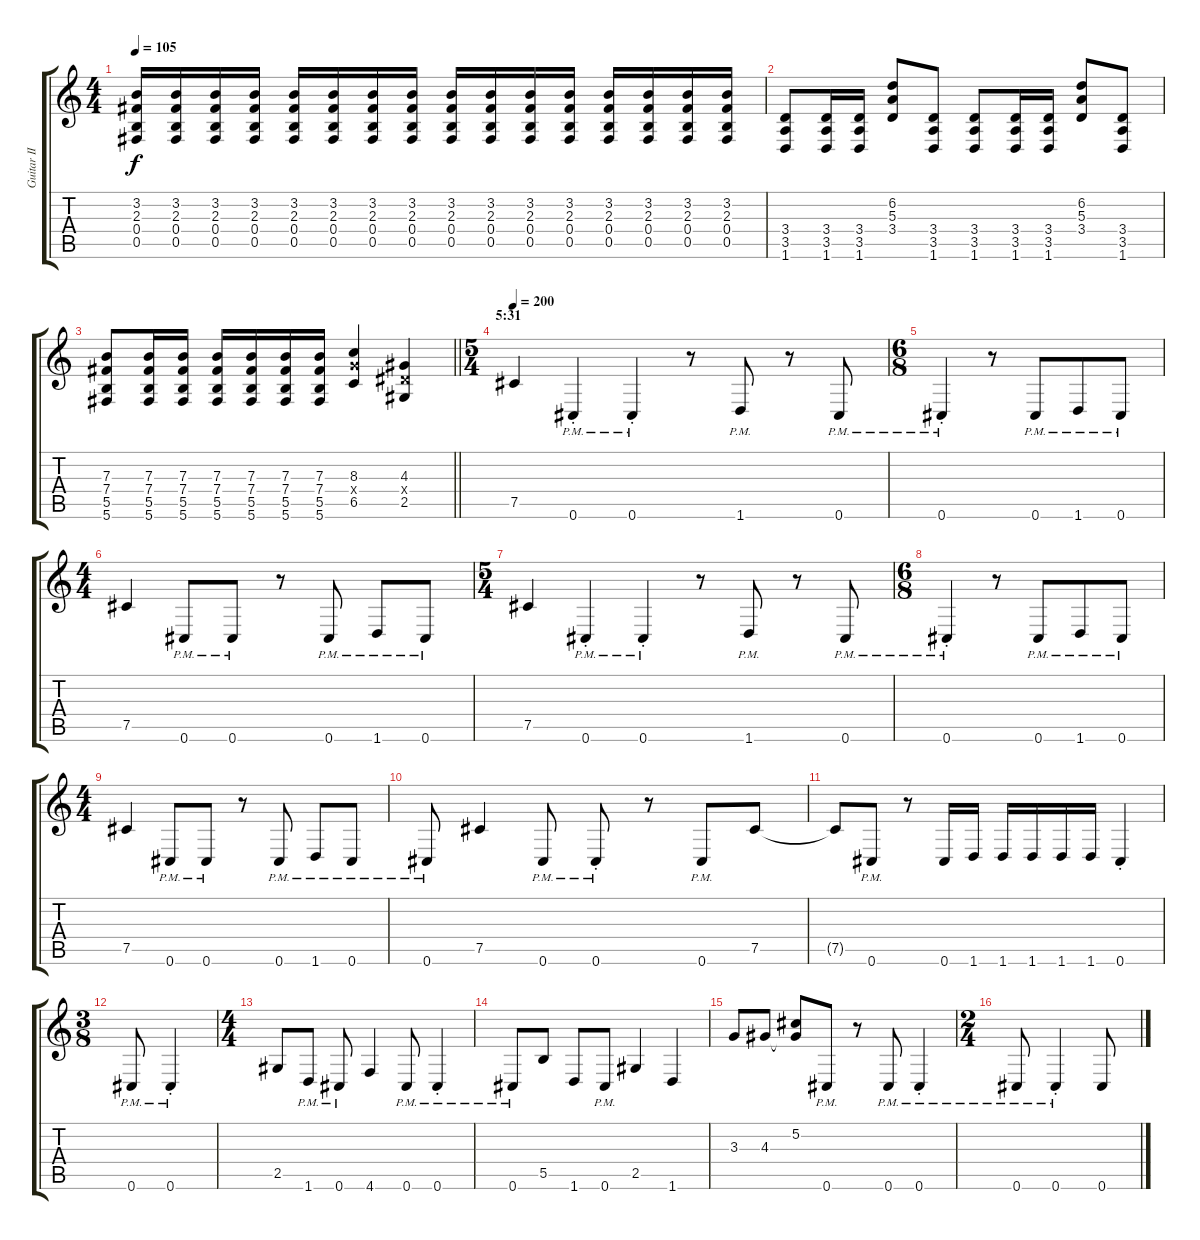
\track ("Guitar II" "Guitar II") {instrument distortionguitar}
\staff {score tabs}
\tuning (Db4 Ab3 E3 B2 Gb2 Db2) {hide}
\ts (4 4)
\tempo 105
\clef g2
\ks c
(3.2 2.3 0.4 0.5).16{dy f} (3.2 2.3 0.4 0.5).16 (3.2 2.3 0.4 0.5).16 (3.2 2.3 0.4 0.5).16 (3.2 2.3 0.4 0.5).16 (3.2 2.3 0.4 0.5).16 (3.2 2.3 0.4 0.5).16 (3.2 2.3 0.4 0.5).16 (3.2 2.3 0.4 0.5).16 (3.2 2.3 0.4 0.5).16 (3.2 2.3 0.4 0.5).16 (3.2 2.3 0.4 0.5).16 (3.2 2.3 0.4 0.5).16 (3.2 2.3 0.4 0.5).16 (3.2 2.3 0.4 0.5).16 (3.2 2.3 0.4 0.5).16 |
(3.4 3.5 1.6).8 (3.4 3.5 1.6).16 (3.4 3.5 1.6).16 (6.2 5.3 3.4).8 (3.4 3.5 1.6).8 (3.4 3.5 1.6).8 (3.4 3.5 1.6).16 (3.4 3.5 1.6).16 (6.2 5.3 3.4).8 (3.4 3.5 1.6).8 |
\barLineRight lightlight
(7.3 7.4 5.5 5.6).8 (7.3 7.4 5.5 5.6).16 (7.3 7.4 5.5 5.6).16 (7.3 7.4 5.5 5.6).16 (7.3 7.4 5.5 5.6).16 (7.3 7.4 5.5 5.6).16 (7.3 7.4 5.5 5.6).16 (8.3 8.4{x} 6.5).4 (4.3 4.4{x} 2.5).4 |
\ts (5 4)
\section ("" "5:31")
\tempo 200
7.5.4 0.6{pm st}.4 0.6{pm st}.4 r.8 1.6{pm}.8 r.8 0.6{pm}.8 |
\ts (6 8)
0.6{pm st}.4 r.8 0.6{pm}.8 1.6{pm}.8 0.6{pm}.8 |
\ts (4 4)
7.5.4 0.6{pm}.8 0.6{pm}.8 r.8 0.6{pm}.8 1.6{pm}.8 0.6{pm}.8 |
\ts (5 4)
7.5.4 0.6{pm st}.4 0.6{pm st}.4 r.8 1.6{pm}.8 r.8 0.6{pm}.8 |
\ts (6 8)
0.6{pm st}.4 r.8 0.6{pm}.8 1.6{pm}.8 0.6{pm}.8 |
\ts (4 4)
7.5.4 0.6{pm}.8 0.6{pm}.8 r.8 0.6{pm}.8 1.6{pm}.8 0.6{pm}.8 |
0.6{pm}.8 7.5.4 0.6{pm}.8 0.6{pm st}.8 r.8 0.6{pm}.8 7.5.8 |
7.5{t}.8 0.6{pm}.8 r.8 0.6.16 1.6.16 1.6.16 1.6.16 1.6.16 1.6.16 0.6{st}.4 |
\ts (3 8)
0.6{pm}.8 0.6{pm st}.4 |
\ts (4 4)
2.5.8 1.6{pm}.8 0.6{pm}.8 4.6.4 0.6{pm}.8 0.6{pm st}.4 |
0.6{pm}.8 5.5.8 1.6.8 0.6{pm}.8 2.5.4 1.6.4 |
3.3.8 4.3.8 (5.2 4.3{t}).8 0.6{pm}.8 r.8 0.6{pm}.8 0.6{pm st}.4 |
\ts (2 4)
0.6{pm}.8 0.6{pm st}.4 0.6.8
